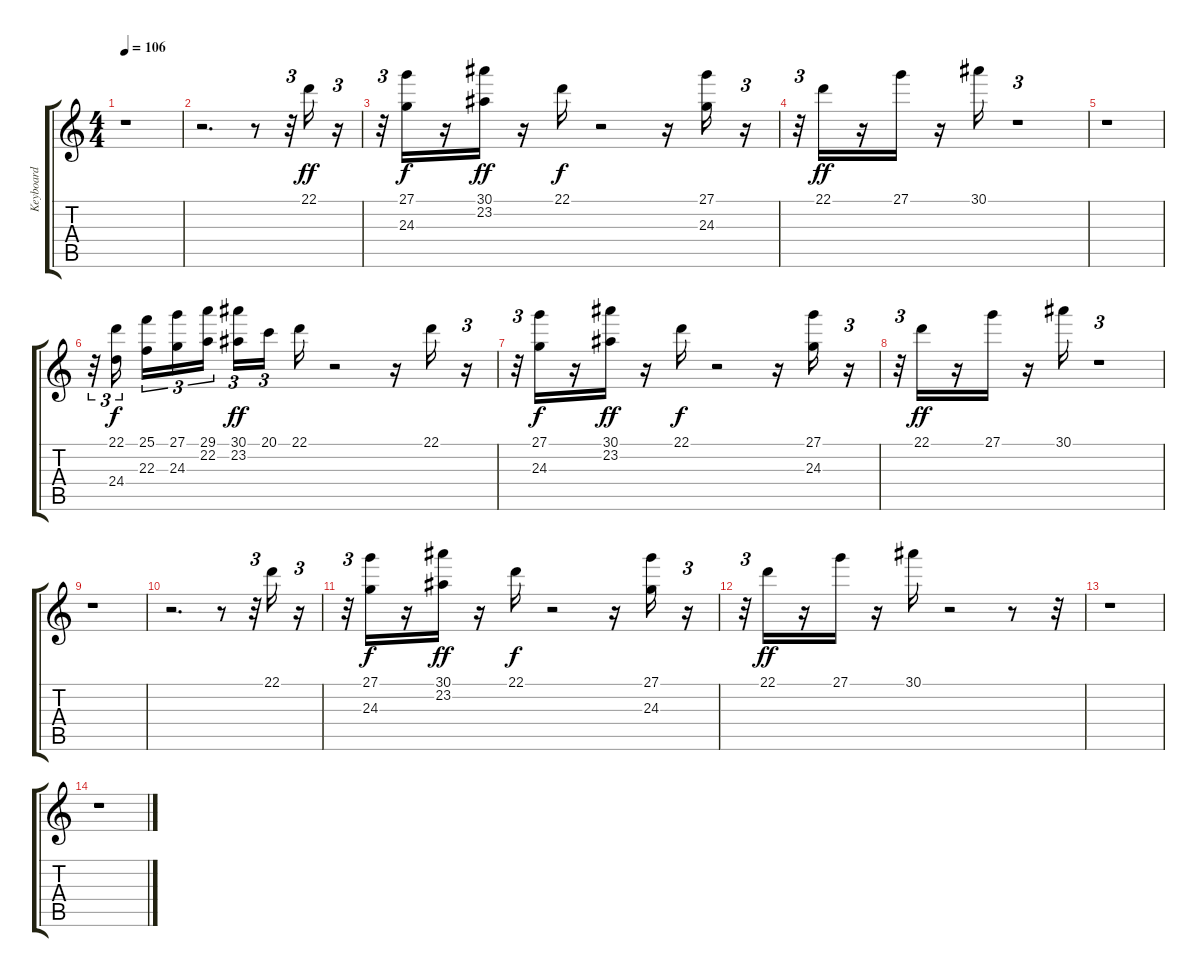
\track ("Keyboard" "Keyboard") {instrument fx3crystal}
\staff {score tabs}
\tuning (E4 B3 G3 D3 A2 E2) {hide}
\ts (4 4)
\tempo 106
\clef g2
\ks c
r.1{dy ff} |
r.2{d} r.8 r.32{tu (3 2)} 22.1.16 r.16{tu (3 2)} |
r.32{tu (3 2)} (27.1 24.3).16{dy f} r.16 (30.1 23.2).16{dy ff} r.16 22.1.16{dy f} r.2 r.16 (27.1 24.3).16 r.16{tu (3 2)} |
r.32{tu (3 2)} 22.1.16{dy ff} r.16 27.1.16 r.16 30.1.16 r.1{tu (3 2)} |
r.1 |
r.32{tu (3 2)} (22.1 24.4).16{tu (3 2) dy f beam splitsecondary} (25.1 22.3).16{tu (3 2)} (27.1 24.3).16{tu (3 2)} (29.1 22.2).16{tu (3 2) beam splitsecondary} (30.1 23.2).16{tu (3 2) dy ff} 20.1.16{tu (3 2)} 22.1.16 r.2 r.16 22.1.16 r.16{tu (3 2)} |
r.32{tu (3 2)} (27.1 24.3).16{dy f} r.16 (30.1 23.2).16{dy ff} r.16 22.1.16{dy f} r.2 r.16 (27.1 24.3).16 r.16{tu (3 2)} |
r.32{tu (3 2)} 22.1.16{dy ff} r.16 27.1.16 r.16 30.1.16 r.1{tu (3 2)} |
r.1 |
r.2{d} r.8 r.32{tu (3 2)} 22.1.16 r.16{tu (3 2)} |
r.32{tu (3 2)} (27.1 24.3).16{dy f} r.16 (30.1 23.2).16{dy ff} r.16 22.1.16{dy f} r.2 r.16 (27.1 24.3).16 r.16{tu (3 2)} |
r.32{tu (3 2)} 22.1.16{dy ff} r.16 27.1.16 r.16 30.1.16 r.2 r.8 r.32 |
r.1 |
r.1
